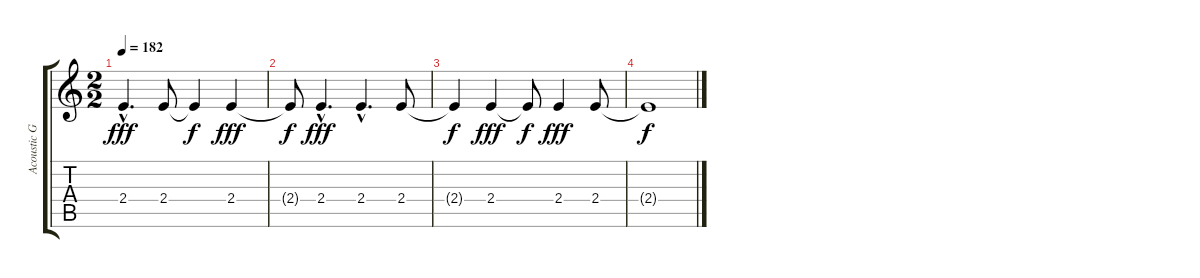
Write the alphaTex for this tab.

\track ("Acoustic Guitar" "Acoustic G") {instrument acousticguitarsteel}
\staff {score tabs}
\tuning (E4 B3 G3 D3 A2 E2) {hide}
\ts (2 2)
\tempo 182
\clef g2
\ks c
2.4{hac}.4{d dy fff} 2.4.8 2.4{t}.4{dy f} 2.4.4{dy fff} |
2.4{t}.8{dy f} 2.4{hac}.4{d dy fff} 2.4{hac}.4{d} 2.4.8 |
2.4{t}.4{dy f} 2.4.4{dy fff} 2.4{t}.8{dy f} 2.4.4{dy fff} 2.4.8 |
2.4{t}.1{dy f}
